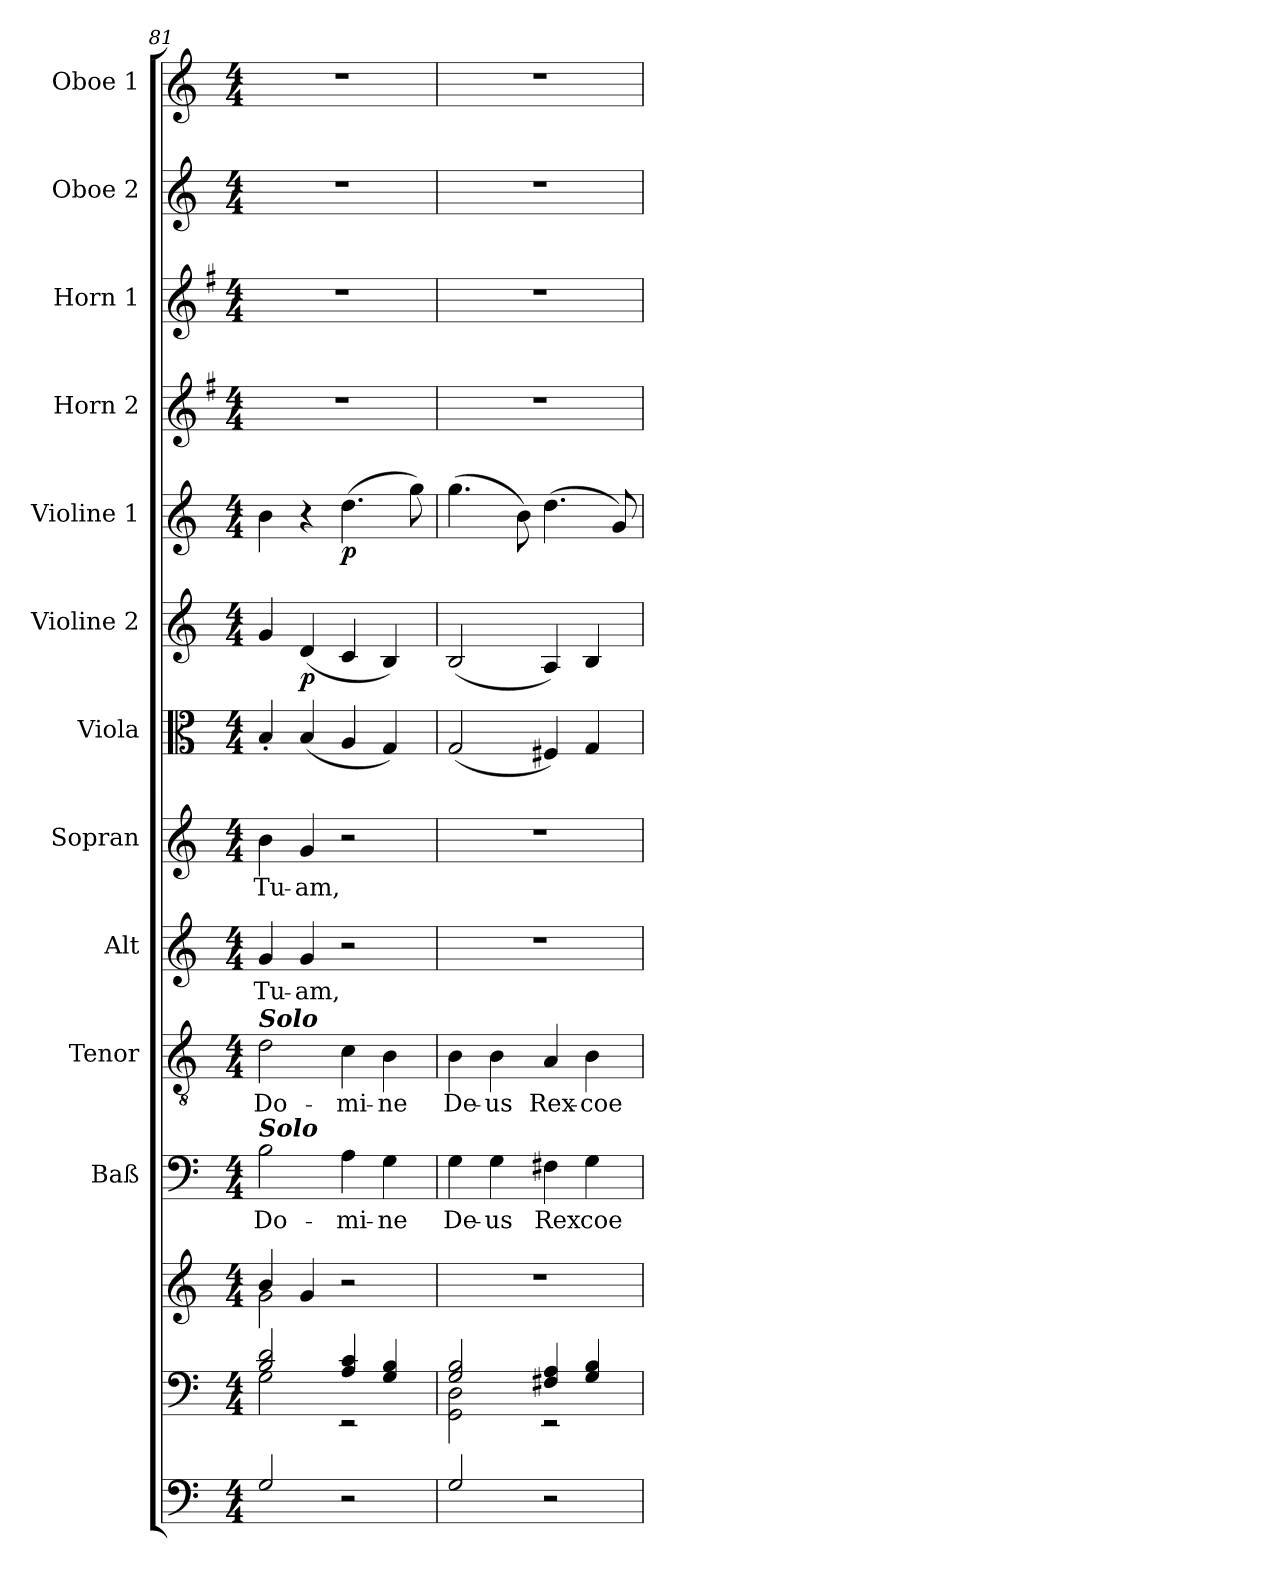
**kern	**kern	**kern	**kern	**text	**kern	**text	**kern	**text	**kern	**text	**kern	**kern	**dynam	**kern	**dynam	**kern	**kern	**kern	**kern
*part13	*part12	*part12	*part11	*part11	*part10	*part10	*part9	*part9	*part8	*part8	*part7	*part6	*part6	*part5	*part5	*part4	*part3	*part2	*part1
*staff14	*staff13	*staff12	*staff11	*staff11	*staff10	*staff10	*staff9	*staff9	*staff8	*staff8	*staff7	*staff6	*staff6	*staff5	*staff5	*staff4	*staff3	*staff2	*staff1
*	*	*	*I"Baß	*	*I"Tenor	*	*I"Alt	*	*I"Sopran	*	*I"Viola	*I"Violine 2	*	*I"Violine 1	*	*I"Horn 2	*I"Horn 1	*I"Oboe 2	*I"Oboe 1
*	*	*	*I'Baß	*	*I'Ten	*	*I'Alt	*	*I'Sop	*	*I'Vla.	*I'Vln. 2	*	*I'Vln. 1	*	*I'Hrn. 2	*I'Hrn. 1	*I'Ob. 2	*I'Ob. 1
*clefF4	*clefF4	*clefG2	*clefF4	*	*clefGv2	*	*clefG2	*	*clefG2	*	*clefC3	*clefG2	*	*clefG2	*	*clefG2	*clefG2	*clefG2	*clefG2
*ITrd7c12	*	*	*	*	*	*	*	*	*	*	*	*	*	*	*	*ITrd4c7	*ITrd4c7	*	*
*k[]	*k[]	*k[]	*k[]	*	*k[]	*	*k[]	*	*k[]	*	*k[]	*k[]	*	*k[]	*	*k[]	*k[]	*k[]	*k[]
*C:	*C:	*C:	*C:	*	*C:	*	*C:	*	*C:	*	*C:	*C:	*	*C:	*	*C:	*C:	*C:	*C:
*M4/4	*M4/4	*M4/4	*M4/4	*	*M4/4	*	*M4/4	*	*M4/4	*	*M4/4	*M4/4	*	*M4/4	*	*M4/4	*M4/4	*M4/4	*M4/4
=81	=81	=81	=81	=81	=81	=81	=81	=81	=81	=81	=81	=81	=81	=81	=81	=81	=81	=81	=81
*	*^	*^	*	*	*	*	*	*	*	*	*	*	*	*	*	*	*	*	*
!	!	!	!	!	!	!	!LO:TX:a:Bi:t=Solo	!	!	!	!	!	!	!	!	!	!	!	!	!	!
!	!	!	!	!	!LO:TX:a:Bi:t=Solo	!	!	!	!	!	!	!	!	!	!	!	!	!	!	!	!
!	!	!	!	!	!	!LO:LY:b	!	!LO:LY:b	!	!LO:LY:b	!	!LO:LY:b	!	!	!	!	!	!	!	!	!
2GG/	2B/ 2d/	2G\	4b/	2g\	2B\	Do-	2d\	Do-	4g/	Tu-	4b\	Tu-	4B'</	4g/	.	4b\	.	1r	1r	1r	1r
!	!	!	!	!	!	!	!	!	!	!LO:LY:b	!	!LO:LY:b	!	!	!LO:DY:b	!	!	!	!	!	!
.	.	.	4g/	.	.	.	.	.	4g/	-am,	4g/	-am,	(<4B/	(<4d/	p	4r	.	.	.	.	.
!	!	!	!	!	!	!LO:LY:b	!	!LO:LY:b	!	!	!	!	!	!	!	!	!LO:DY:b	!	!	!	!
2r	4A/ 4c/	2rEE	2r	2ryy	4A\	-mi-	4c\	-mi-	2r	.	2r	.	4A/	4c/	.	(>4.dd\	p	.	.	.	.
!	!	!	!	!	!	!LO:LY:b	!	!LO:LY:b	!	!	!	!	!	!	!	!	!	!	!	!	!
.	4G/ 4B/	.	.	.	4G\	-ne	4B\	-ne	.	.	.	.	4G/)	4B/)	.	.	.	.	.	.	.
.	.	.	.	.	.	.	.	.	.	.	.	.	.	.	.	8gg\)	.	.	.	.	.
*	*	*	*v	*v	*	*	*	*	*	*	*	*	*	*	*	*	*	*	*	*	*
=82	=82	=82	=82	=82	=82	=82	=82	=82	=82	=82	=82	=82	=82	=82	=82	=82	=82	=82	=82	=82
!	!	!	!	!	!LO:LY:b	!	!LO:LY:b	!	!	!	!	!	!	!	!	!	!	!	!	!
2GG/	2G/ 2B/	2GG\ 2D\	1r	4G\	De-	4B\	De-	1r	.	1r	.	(<2G/	(<2B/	.	(>4.gg\	.	1r	1r	1r	1r
!	!	!	!	!	!LO:LY:b	!	!LO:LY:b	!	!	!	!	!	!	!	!	!	!	!	!	!
.	.	.	.	4G\	-us	4B\	-us	.	.	.	.	.	.	.	.	.	.	.	.	.
.	.	.	.	.	.	.	.	.	.	.	.	.	.	.	8b\)	.	.	.	.	.
!	!	!	!	!	!LO:LY:b	!	!LO:LY:b	!	!	!	!	!	!	!	!	!	!	!	!	!
2r	4F#X/ 4A/	2rEE	.	4F#X\	Rex	4A/	Rex-	.	.	.	.	4F#X/)	4A/)	.	(>4.dd\	.	.	.	.	.
!	!	!	!	!	!LO:LY:b	!	!LO:LY:b	!	!	!	!	!	!	!	!	!	!	!	!	!
.	4G/ 4B/	.	.	4G\	coe-	4B\	-coe-	.	.	.	.	4G/	4B/	.	.	.	.	.	.	.
.	.	.	.	.	.	.	.	.	.	.	.	.	.	.	8g/)	.	.	.	.	.
*	*v	*v	*	*	*	*	*	*	*	*	*	*	*	*	*	*	*	*	*	*
=	=	=	=	=	=	=	=	=	=	=	=	=	=	=	=	=	=	=	=
*-	*-	*-	*-	*-	*-	*-	*-	*-	*-	*-	*-	*-	*-	*-	*-	*-	*-	*-	*-
